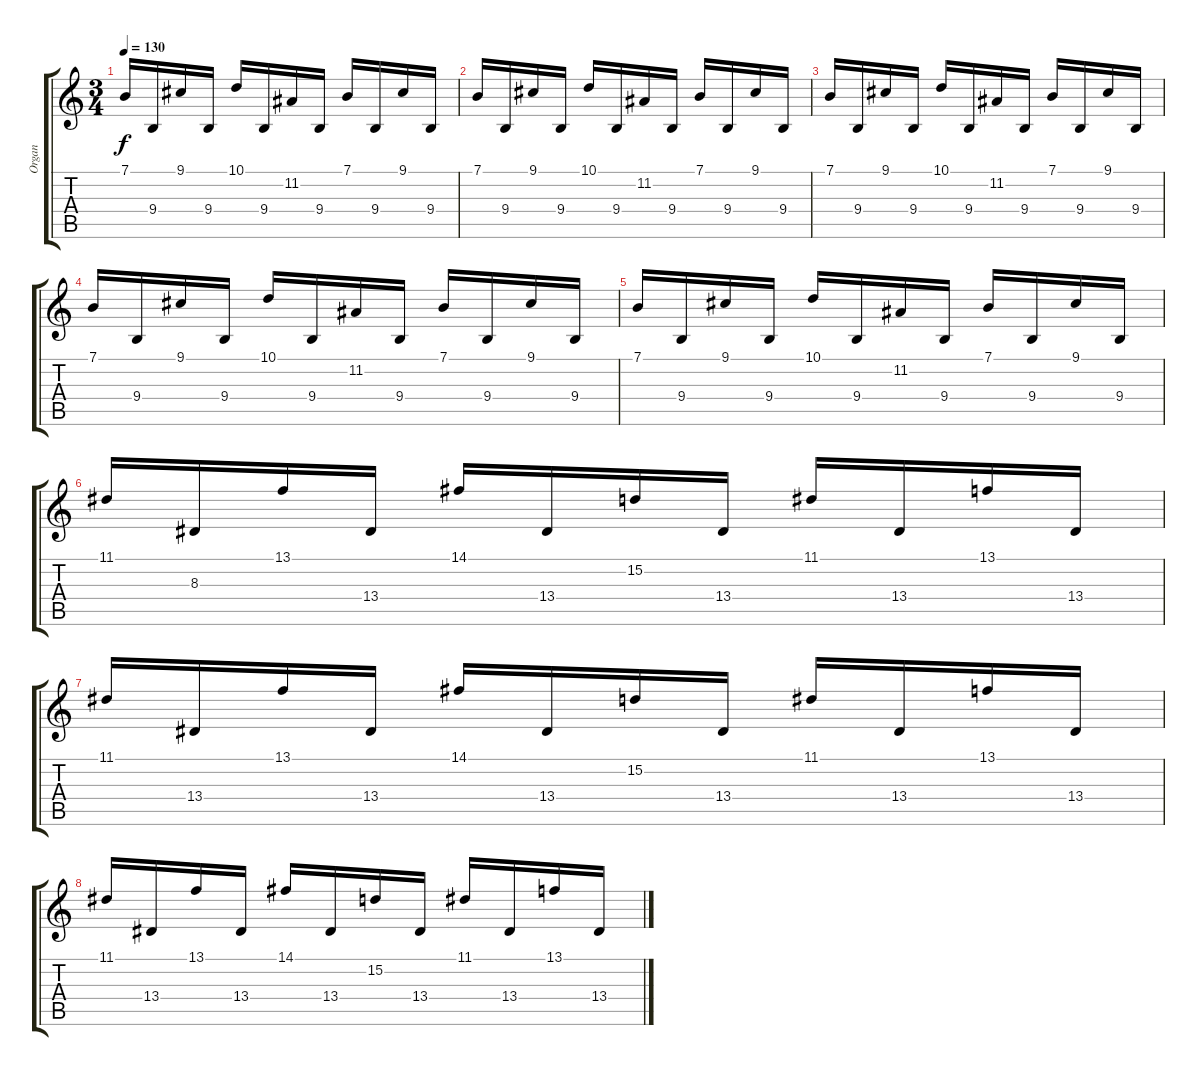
\track ("Organ" "Organ") {instrument churchorgan}
\staff {score tabs}
\tuning (E4 B3 G3 D3 A2 E2) {hide}
\ts (3 4)
\tempo 130
\clef g2
\ks c
7.1.16{dy f} 9.4.16 9.1.16 9.4.16 10.1.16 9.4.16 11.2.16 9.4.16 7.1.16 9.4.16 9.1.16 9.4.16 |
7.1.16 9.4.16 9.1.16 9.4.16 10.1.16 9.4.16 11.2.16 9.4.16 7.1.16 9.4.16 9.1.16 9.4.16 |
7.1.16 9.4.16 9.1.16 9.4.16 10.1.16 9.4.16 11.2.16 9.4.16 7.1.16 9.4.16 9.1.16 9.4.16 |
7.1.16 9.4.16 9.1.16 9.4.16 10.1.16 9.4.16 11.2.16 9.4.16 7.1.16 9.4.16 9.1.16 9.4.16 |
7.1.16 9.4.16 9.1.16 9.4.16 10.1.16 9.4.16 11.2.16 9.4.16 7.1.16 9.4.16 9.1.16 9.4.16 |
11.1.16 8.3.16 13.1.16 13.4.16 14.1.16 13.4.16 15.2.16 13.4.16 11.1.16 13.4.16 13.1.16 13.4.16 |
11.1.16 13.4.16 13.1.16 13.4.16 14.1.16 13.4.16 15.2.16 13.4.16 11.1.16 13.4.16 13.1.16 13.4.16 |
11.1.16 13.4.16 13.1.16 13.4.16 14.1.16 13.4.16 15.2.16 13.4.16 11.1.16 13.4.16 13.1.16 13.4.16
